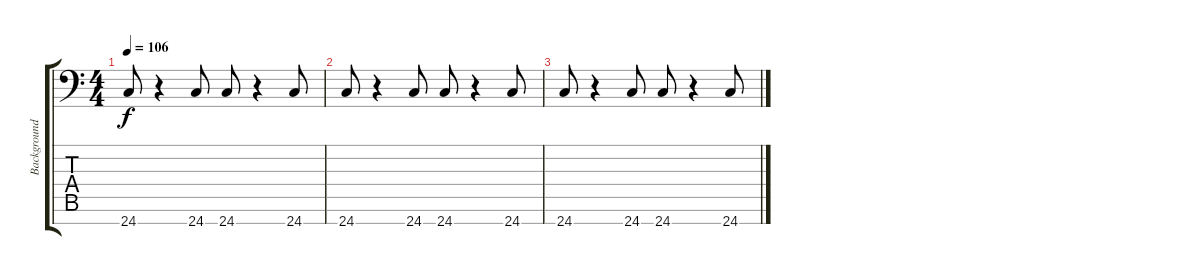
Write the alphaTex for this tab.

\track ("Background" "Background") {instrument melodictom}
\staff {score tabs}
\tuning (E4 B3 G3 D3 A2 E2 C-1) {hide}
\ts (4 4)
\tempo 106
\clef f4
\ks c
24.7.8{dy f} r.4 24.7.8 24.7.8 r.4 24.7.8 |
24.7.8 r.4 24.7.8 24.7.8 r.4 24.7.8 |
24.7.8 r.4 24.7.8 24.7.8 r.4 24.7.8
